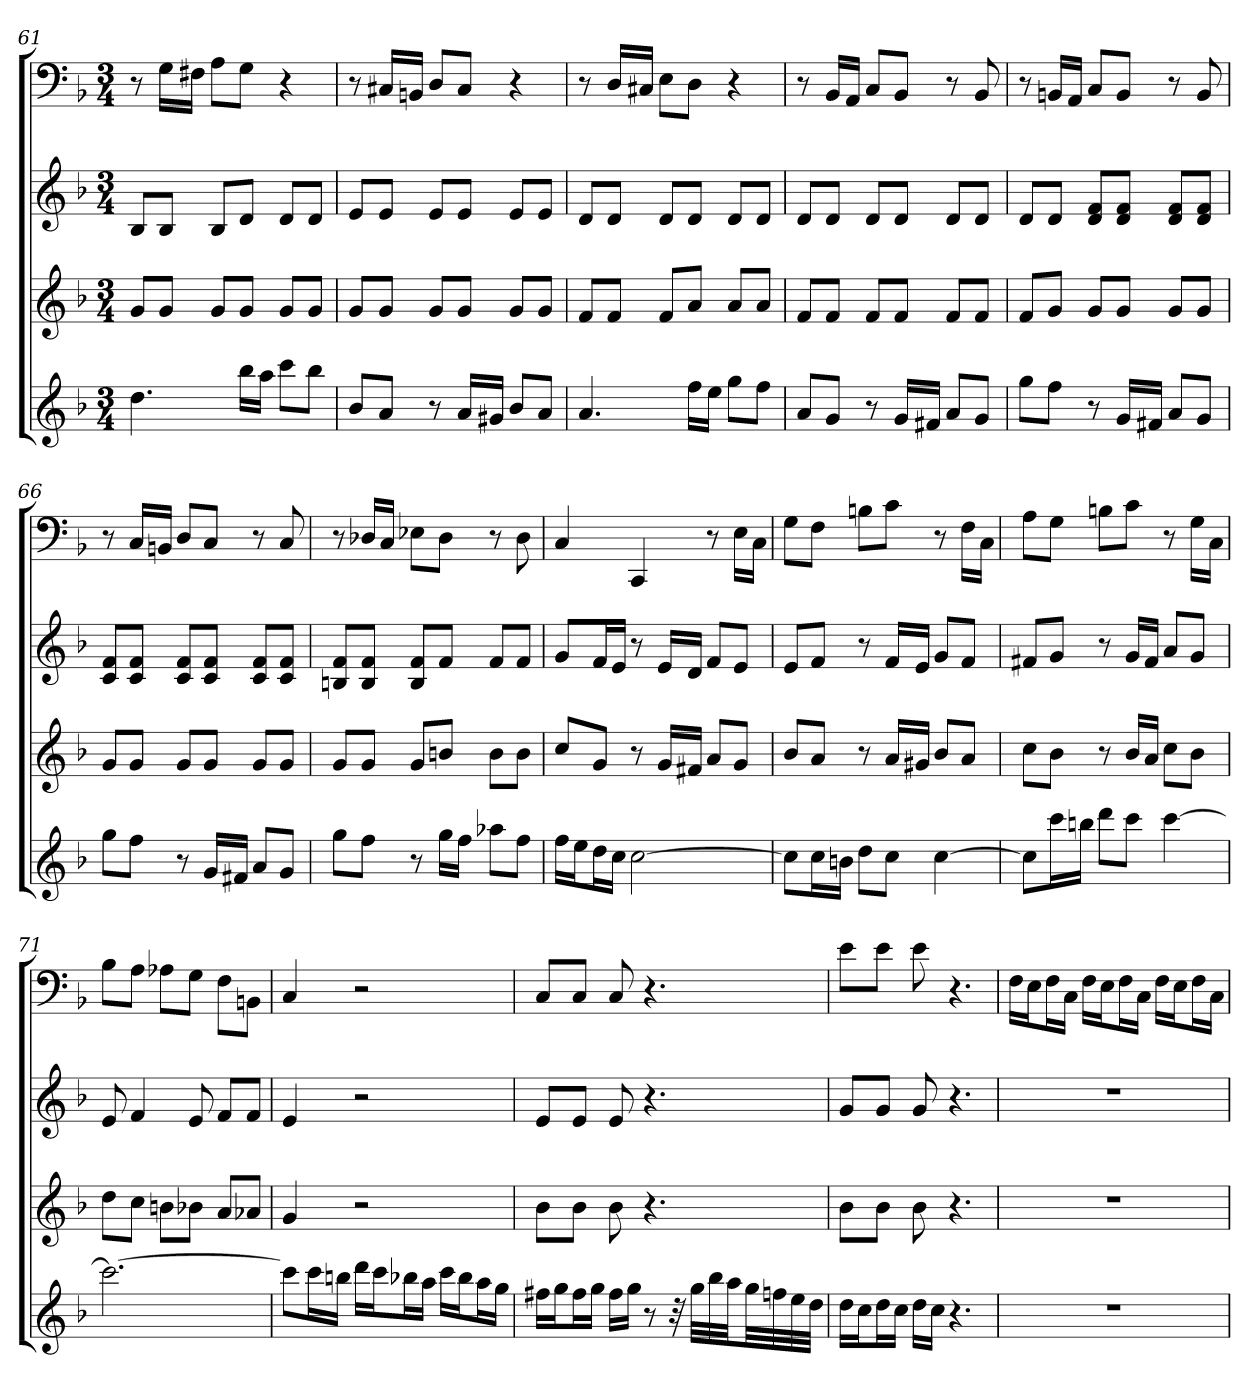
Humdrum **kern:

**kern	**kern	**kern	**kern
*part4	*part3	*part2	*part1
*staff4	*staff3	*staff2	*staff1
*k[b-]	*k[b-]	*k[b-]	*k[b-]
*F:	*F:	*F:	*F:
*M3/4	*M3/4	*M3/4	*M3/4
=61	=61	=61	=61
4.dd	8gL	8B-L	8r
.	8gJ	8B-J	16GLL
.	.	.	16F#XJJ
.	8gL	8B-L	8AL
16bb-LL	8gJ	8dJ	8GJ
16aaJJ	.	.	.
8cccL	8gL	8dL	4r
8bb-J	8gJ	8dJ	.
=62	=62	=62	=62
8b-L	8gL	8eL	8r
8aJ	8gJ	8eJ	16C#XLL
.	.	.	16BBnJJ
8r	8gL	8eL	8DL
16aLL	8gJ	8eJ	8C#J
16g#XJJ	.	.	.
8b-L	8gL	8eL	4r
8aJ	8gJ	8eJ	.
=63	=63	=63	=63
4.a	8fL	8dL	8r
.	8fJ	8dJ	16DLL
.	.	.	16C#XJJ
.	8fL	8dL	8EL
16ffLL	8aJ	8dJ	8DJ
16eeJJ	.	.	.
8ggL	8aL	8dL	4r
8ffJ	8aJ	8dJ	.
=64	=64	=64	=64
8aL	8fL	8dL	8r
8gJ	8fJ	8dJ	16BB-LL
.	.	.	16AAJJ
8r	8fL	8dL	8CL
16gLL	8fJ	8dJ	8BB-J
16f#XJJ	.	.	.
8aL	8fL	8dL	8r
8gJ	8fJ	8dJ	8BB-
=65	=65	=65	=65
8ggL	8fL	8dL	8r
8ffJ	8gJ	8dJ	16BBnLL
.	.	.	16AAJJ
8r	8gL	8d 8fL	8CL
16gLL	8gJ	8d 8fJ	8BBJ
16f#XJJ	.	.	.
8aL	8gL	8d 8fL	8r
8gJ	8gJ	8d 8fJ	8BB
=66	=66	=66	=66
8ggL	8gL	8c 8fL	8r
8ffJ	8gJ	8c 8fJ	16CLL
.	.	.	16BBnJJ
8r	8gL	8c 8fL	8DL
16gLL	8gJ	8c 8fJ	8CJ
16f#XJJ	.	.	.
8aL	8gL	8c 8fL	8r
8gJ	8gJ	8c 8fJ	8C
=67	=67	=67	=67
8ggL	8gL	8Bn 8fL	8r
8ffJ	8gJ	8B 8fJ	16D-XLL
.	.	.	16CJJ
8r	8gL	8B 8fL	8E-XL
16ggLL	8bnJ	8fJ	8D-J
16ffJJ	.	.	.
8aa-XL	8bL	8fL	8r
8ffJ	8bJ	8fJ	8D-
=68	=68	=68	=68
16ffLL	8ccL	8gL	4C
16eeJ	.	.	.
16ddL	8gJ	16fL	.
16ccJJ	.	16eJJ	.
[2cc	8r	8r	4CC
.	16gLL	16eLL	.
.	16f#XJJ	16dJJ	.
.	8aL	8fL	8r
.	8gJ	8eJ	16ELL
.	.	.	16CJJ
=69	=69	=69	=69
8ccL]	8b-L	8eL	8GL
16ccL	8aJ	8fJ	8FJ
16bnJJ	.	.	.
8ddL	8r	8r	8BnL
8ccJ	16aLL	16fLL	8cJ
.	16g#XJJ	16eJJ	.
[4cc	8b-L	8gL	8r
.	8aJ	8fJ	16FLL
.	.	.	16CJJ
=70	=70	=70	=70
8ccL]	8ccL	8f#XL	8AL
16cccL	8b-J	8gJ	8GJ
16bbnJJ	.	.	.
8dddL	8r	8r	8BnL
8cccJ	16b-LL	16gLL	8cJ
.	16aJJ	16f#JJ	.
[4ccc	8ccL	8aL	8r
.	8b-J	8gJ	16GLL
.	.	.	16CJJ
=71	=71	=71	=71
2.ccc_	8ddL	8e	8B-L
.	8ccJ	4f	8AJ
.	8bnL	.	8A-XL
.	8b-XJ	8e	8GJ
.	8aL	8fL	8FL
.	8a-XJ	8fJ	8BBnJ
=72	=72	=72	=72
8cccL]	4g	4e	4C
16cccL	.	.	.
16bbnJJ	.	.	.
16dddLL	2r	2r	2r
16cccJ	.	.	.
16bb-XL	.	.	.
16aaJJ	.	.	.
16cccLL	.	.	.
16bb-J	.	.	.
16aaL	.	.	.
16ggJJ	.	.	.
=73	=73	=73	=73
16ff#XLL	8b-L	8eL	8CL
16ggJ	.	.	.
16ff#L	8b-J	8eJ	8CJ
16ggJJ	.	.	.
16ff#LL	8b-	8e	8C
16ggJJ	.	.	.
8r	4.r	4.r	4.r
32r	.	.	.
32ggLLL	.	.	.
32bb-	.	.	.
32aaJJ	.	.	.
32ggLL	.	.	.
32ffn	.	.	.
32ee	.	.	.
32ddJJJ	.	.	.
=74	=74	=74	=74
16ddLL	8b-L	8gL	8eL
16ccJ	.	.	.
16ddL	8b-J	8gJ	8eJ
16ccJJ	.	.	.
16ddLL	8b-	8g	8e
16ccJJ	.	.	.
4.r	4.r	4.r	4.r
=75	=75	=75	=75
2.r	2.r	2.r	16FLL
.	.	.	16EJ
.	.	.	16FL
.	.	.	16CJJ
.	.	.	16FLL
.	.	.	16EJ
.	.	.	16FL
.	.	.	16CJJ
.	.	.	16FLL
.	.	.	16EJ
.	.	.	16FL
.	.	.	16CJJ
=	=	=	=
*-	*-	*-	*-
